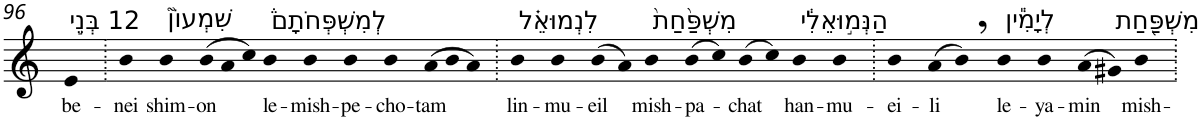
**kern	**text
*part1	*part1
*staff1	*staff1
*I"Piano	*
*I'Pno	*
!!LO:PB:g=z
*clefG2	*
*k[]	*
=96	=96
!LO:TX:a:t=12 בְּנֵ֣י	!
!	!LO:LY:b
4e	be-
=97.	=97.
!	!LO:LY:b
4b	-nei
!LO:TX:a:t=שִׁמְעוֹן֮	!
!	!LO:LY:b
4b	shim-
*Xtuplet	*
!	!LO:LY:b
(>12b	-on
12a	.
12cc)	.
!LO:TX:a:t=לְמִשְׁפְּחֹתָם֒	!
!	!LO:LY:b
4b	le-
!	!LO:LY:b
4b	-mish-
!	!LO:LY:b
4b	-pe-
!	!LO:LY:b
4b	-cho-
!	!LO:LY:b
(>12a	-tam
12b	.
12a)	.
=98.	=98.
!LO:TX:a:t=לִנְמוּאֵ֗ל	!
!	!LO:LY:b
4b	lin-
!	!LO:LY:b
4b	-mu-
!	!LO:LY:b
(>8b	-eil
8a)	.
!LO:TX:a:t=מִשְׁפַּ֙חַת֙	!
!	!LO:LY:b
4b	mish-
!	!LO:LY:b
(>8b	-pa-
8cc)	.
!	!LO:LY:b
(>8b	-chat
8cc)	.
!LO:TX:a:t=הַנְּמ֣וּאֵלִ֔י	!
!	!LO:LY:b
4b	han-
!	!LO:LY:b
4b	-mu-
=99.	=99.
!	!LO:LY:b
4b	-ei-
!	!LO:LY:b
(>8a	-li
8b,)	.
!LO:TX:a:t=לְיָמִ֕ין	!
!	!LO:LY:b
4b	le-
!	!LO:LY:b
4b	-ya-
!	!LO:LY:b
(>8a	-min
8g#X)	.
!LO:TX:a:t=מִשְׁפַּ֖חַת	!
!	!LO:LY:b
4b	mish-
=.	=.
*-	*-
